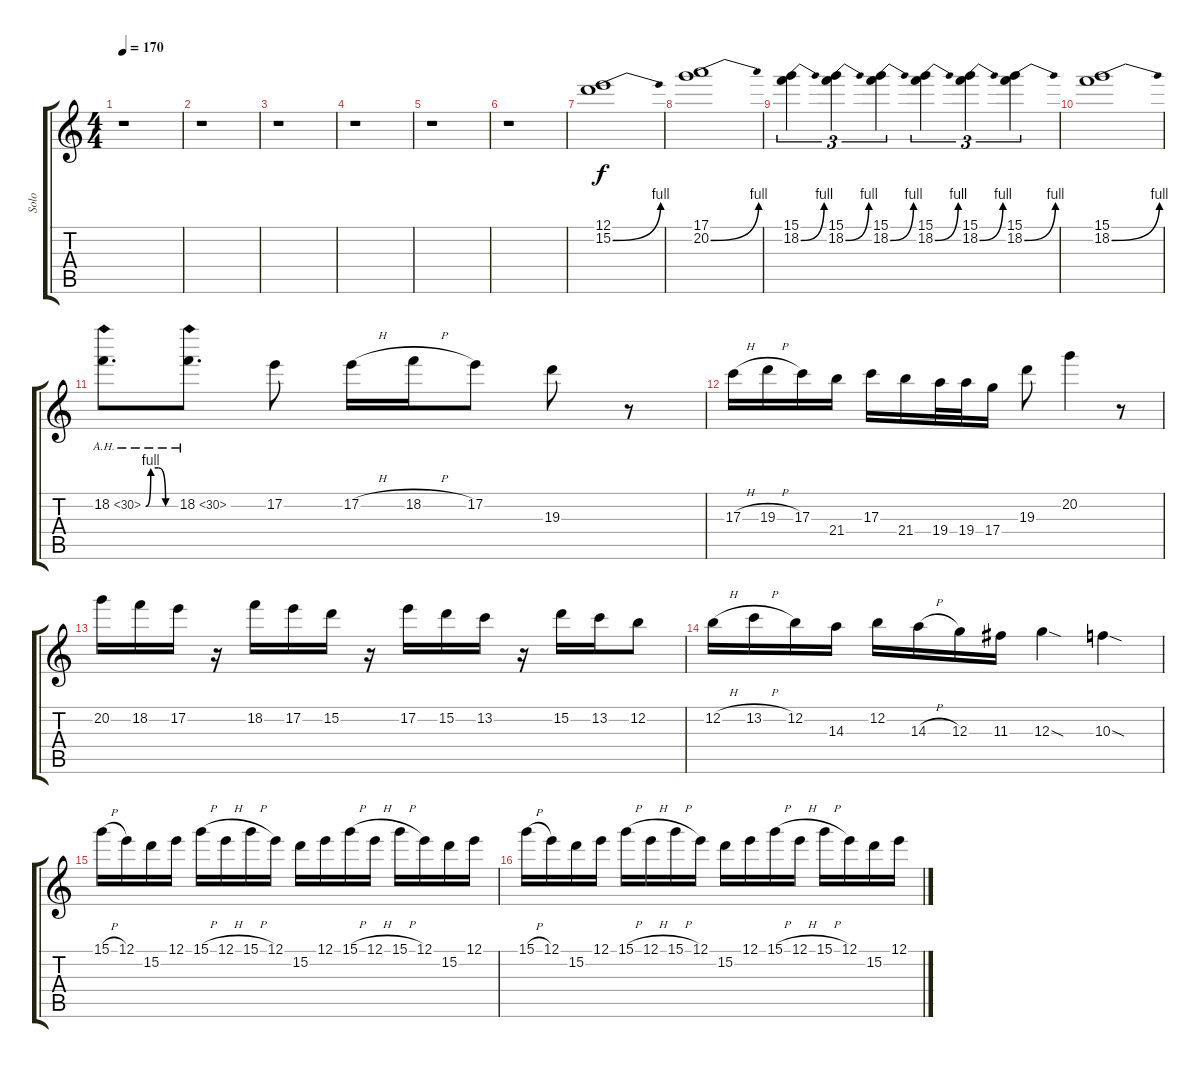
\track ("Solo" "Solo") {instrument distortionguitar}
\staff {score tabs}
\tuning (E4 B3 G3 D3 A2 E2) {hide}
\ts (4 4)
\tempo 170
\clef g2
\ks c
r.1{dy f} |
r.1 |
r.1 |
r.1 |
r.1 |
r.1 |
(12.1 15.2{be (bend 0 0 60 4)}).1 |
(17.1 20.2{be (bend 0 0 60 4)}).1 |
(15.1 18.2{be (bend 0 0 60 4)}).4{tu (3 2)} (15.1 18.2{be (bend 0 0 60 4)}).4{tu (3 2)} (15.1 18.2{be (bend 0 0 60 4)}).4{tu (3 2)} (15.1 18.2{be (bend 0 0 60 4)}).4{tu (3 2)} (15.1 18.2{be (bend 0 0 60 4)}).4{tu (3 2)} (15.1 18.2{be (bend 0 0 60 4)}).4{tu (3 2)} |
(15.1 18.2{be (bend 0 0 60 4)}).1 |
18.2{be (custom 0 0 10 4 25 4 40 0 60 0) ah 12}.8{d} 18.2{ah 12}.8{d} 17.2.8 17.2{h}.16 18.2{h}.16 17.2.8 19.3.8 r.8 |
17.3{h}.16 19.3{h}.16 17.3.16 21.4.16 17.3.16 21.4.16 19.4.32 19.4.32 17.4.16 19.3.8 20.2.4 r.8 |
20.2.16 18.2.16 17.2.16 r.16 18.2.16 17.2.16 15.2.16 r.16 17.2.16 15.2.16 13.2.16 r.16 15.2.16 13.2.16 12.2.8 |
12.2{h}.16 13.2{h}.16 12.2.16 14.3.16 12.2.16 14.3{h}.16 12.3.16 11.3.16 12.3{sod}.4 10.3{sod}.4 |
15.1{h}.16 12.1.16 15.2.16 12.1.16 15.1{h}.16 12.1{h}.16 15.1{h}.16 12.1.16 15.2.16 12.1.16 15.1{h}.16 12.1{h}.16 15.1{h}.16 12.1.16 15.2.16 12.1.16 |
15.1{h}.16 12.1.16 15.2.16 12.1.16 15.1{h}.16 12.1{h}.16 15.1{h}.16 12.1.16 15.2.16 12.1.16 15.1{h}.16 12.1{h}.16 15.1{h}.16 12.1.16 15.2.16 12.1.16
